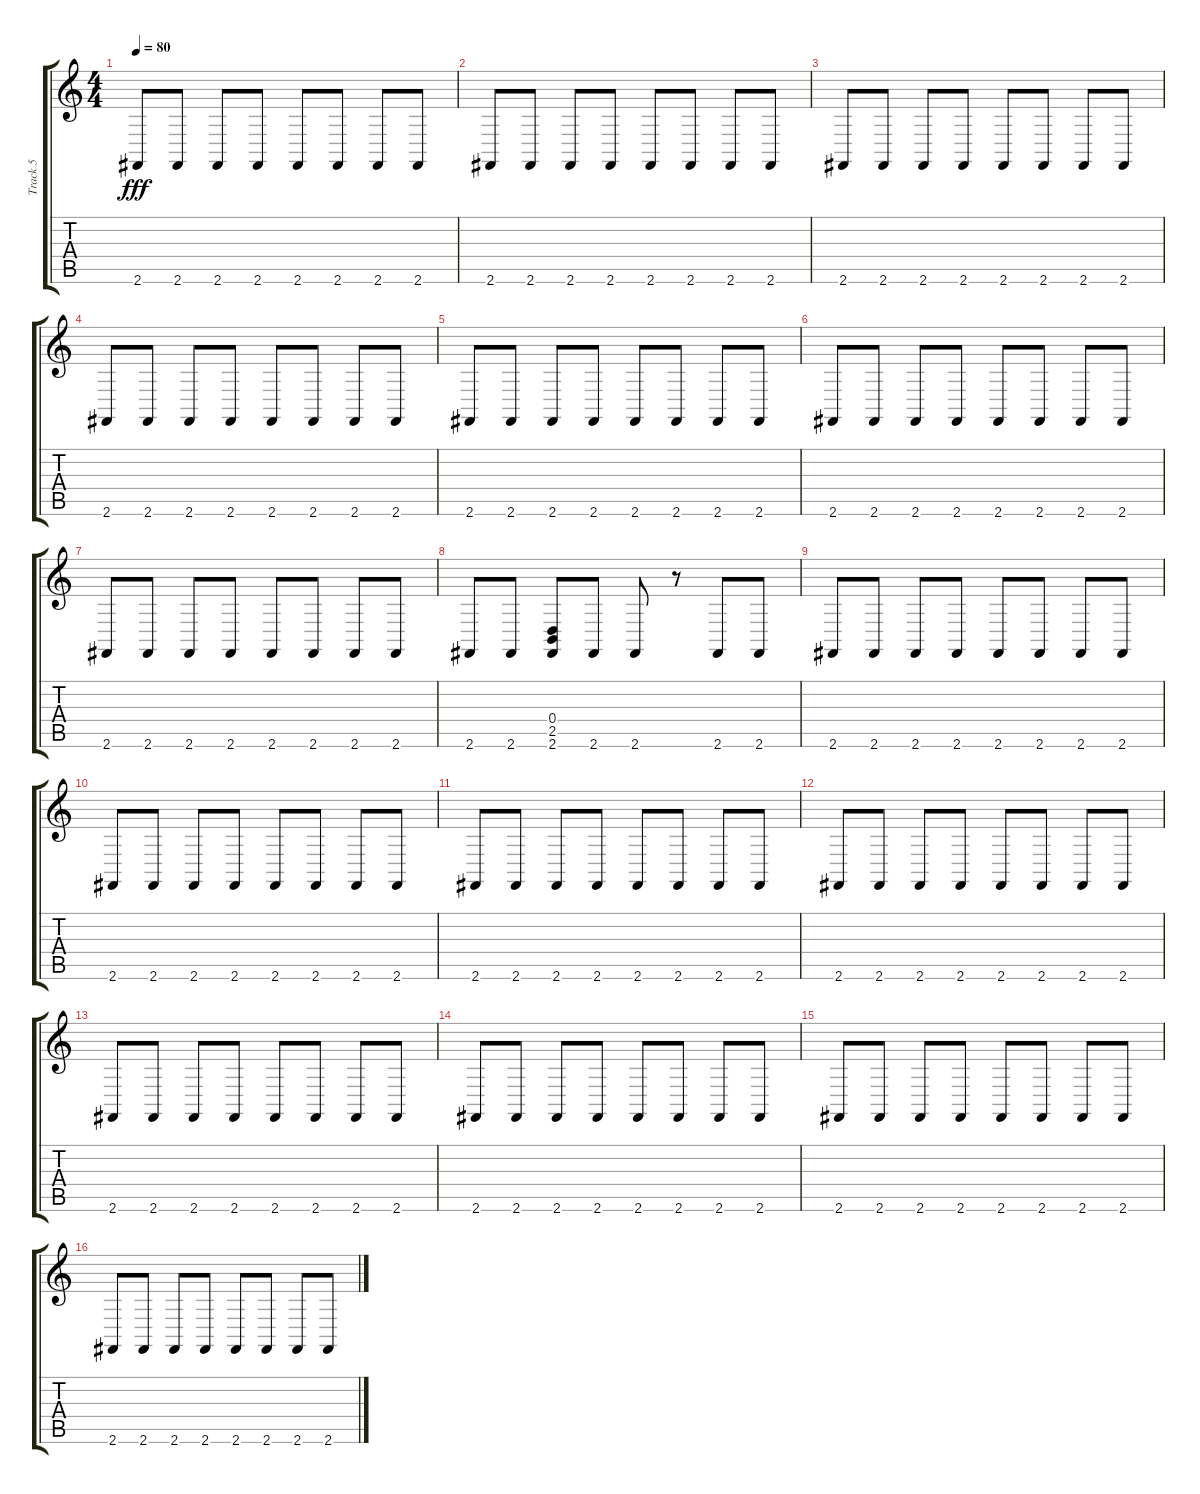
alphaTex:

\track ("Track 5" "Track 5") {instrument synthdrum}
\staff {score tabs}
\tuning (E4 B3 G3 D3 A2 E2) {hide}
\ts (4 4)
\tempo 80
\clef g2
\ks c
2.6.8{dy fff} 2.6.8 2.6.8 2.6.8 2.6.8 2.6.8 2.6.8 2.6.8 |
2.6.8 2.6.8 2.6.8 2.6.8 2.6.8 2.6.8 2.6.8 2.6.8 |
2.6.8 2.6.8 2.6.8 2.6.8 2.6.8 2.6.8 2.6.8 2.6.8 |
2.6.8 2.6.8 2.6.8 2.6.8 2.6.8 2.6.8 2.6.8 2.6.8 |
2.6.8 2.6.8 2.6.8 2.6.8 2.6.8 2.6.8 2.6.8 2.6.8 |
2.6.8 2.6.8 2.6.8 2.6.8 2.6.8 2.6.8 2.6.8 2.6.8 |
2.6.8 2.6.8 2.6.8 2.6.8 2.6.8 2.6.8 2.6.8 2.6.8 |
2.6.8 2.6.8 (0.4 2.5 2.6).8 2.6.8 2.6.8 r.8 2.6.8 2.6.8 |
2.6.8 2.6.8 2.6.8 2.6.8 2.6.8 2.6.8 2.6.8 2.6.8 |
2.6.8 2.6.8 2.6.8 2.6.8 2.6.8 2.6.8 2.6.8 2.6.8 |
2.6.8 2.6.8 2.6.8 2.6.8 2.6.8 2.6.8 2.6.8 2.6.8 |
2.6.8 2.6.8 2.6.8 2.6.8 2.6.8 2.6.8 2.6.8 2.6.8 |
2.6.8 2.6.8 2.6.8 2.6.8 2.6.8 2.6.8 2.6.8 2.6.8 |
2.6.8 2.6.8 2.6.8 2.6.8 2.6.8 2.6.8 2.6.8 2.6.8 |
2.6.8 2.6.8 2.6.8 2.6.8 2.6.8 2.6.8 2.6.8 2.6.8 |
2.6.8 2.6.8 2.6.8 2.6.8 2.6.8 2.6.8 2.6.8 2.6.8
